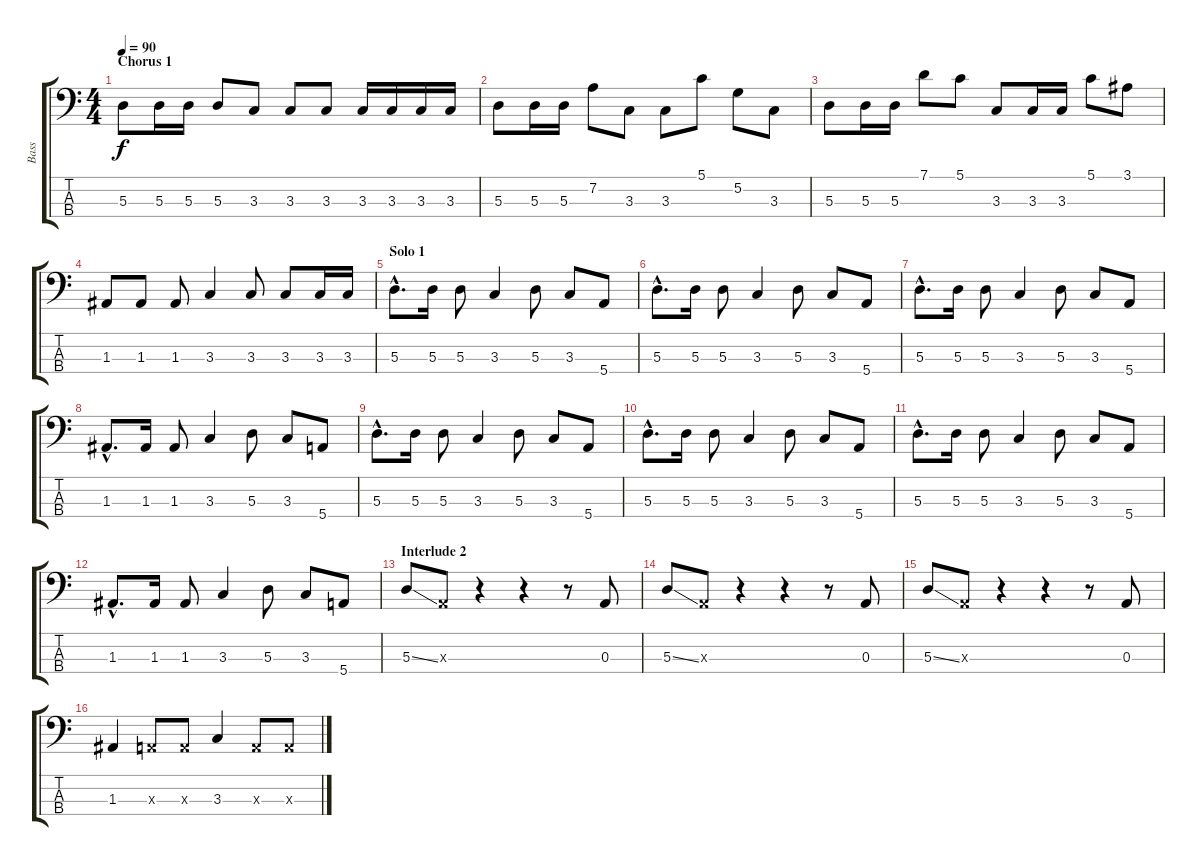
\track ("Bass" "Bass") {instrument electricbassfinger}
\staff {score tabs}
\tuning (G2 D2 A1 E1) {hide}
\ts (4 4)
\section ("" "Chorus 1")
\tempo 90
\clef f4
\ks c
5.3.8{dy f} 5.3.16 5.3.16 5.3.8 3.3.8 3.3.8 3.3.8 3.3.16 3.3.16 3.3.16 3.3.16 |
5.3.8 5.3.16 5.3.16 7.2.8 3.3.8 3.3.8 5.1.8 5.2.8 3.3.8 |
5.3.8 5.3.16 5.3.16 7.1.8 5.1.8 3.3.8 3.3.16 3.3.16 5.1.8 3.1.8 |
1.3.8 1.3.8 1.3.8 3.3.4 3.3.8 3.3.8 3.3.16 3.3.16 |
\section ("" "Solo 1")
5.3{hac}.8{d} 5.3.16 5.3.8 3.3.4 5.3.8 3.3.8 5.4.8 |
5.3{hac}.8{d} 5.3.16 5.3.8 3.3.4 5.3.8 3.3.8 5.4.8 |
5.3{hac}.8{d} 5.3.16 5.3.8 3.3.4 5.3.8 3.3.8 5.4.8 |
1.3{hac}.8{d} 1.3.16 1.3.8 3.3.4 5.3.8 3.3.8 5.4.8 |
5.3{hac}.8{d} 5.3.16 5.3.8 3.3.4 5.3.8 3.3.8 5.4.8 |
5.3{hac}.8{d} 5.3.16 5.3.8 3.3.4 5.3.8 3.3.8 5.4.8 |
5.3{hac}.8{d} 5.3.16 5.3.8 3.3.4 5.3.8 3.3.8 5.4.8 |
1.3{hac}.8{d} 1.3.16 1.3.8 3.3.4 5.3.8 3.3.8 5.4.8 |
\section ("" "Interlude 2")
5.3{ss}.8 0.3{x}.8 r.4 r.4 r.8 0.3.8 |
5.3{ss}.8 0.3{x}.8 r.4 r.4 r.8 0.3.8 |
5.3{ss}.8 0.3{x}.8 r.4 r.4 r.8 0.3.8 |
1.3.4 0.3{x}.8 0.3{x}.8 3.3.4 0.3{x}.8 0.3{x}.8
